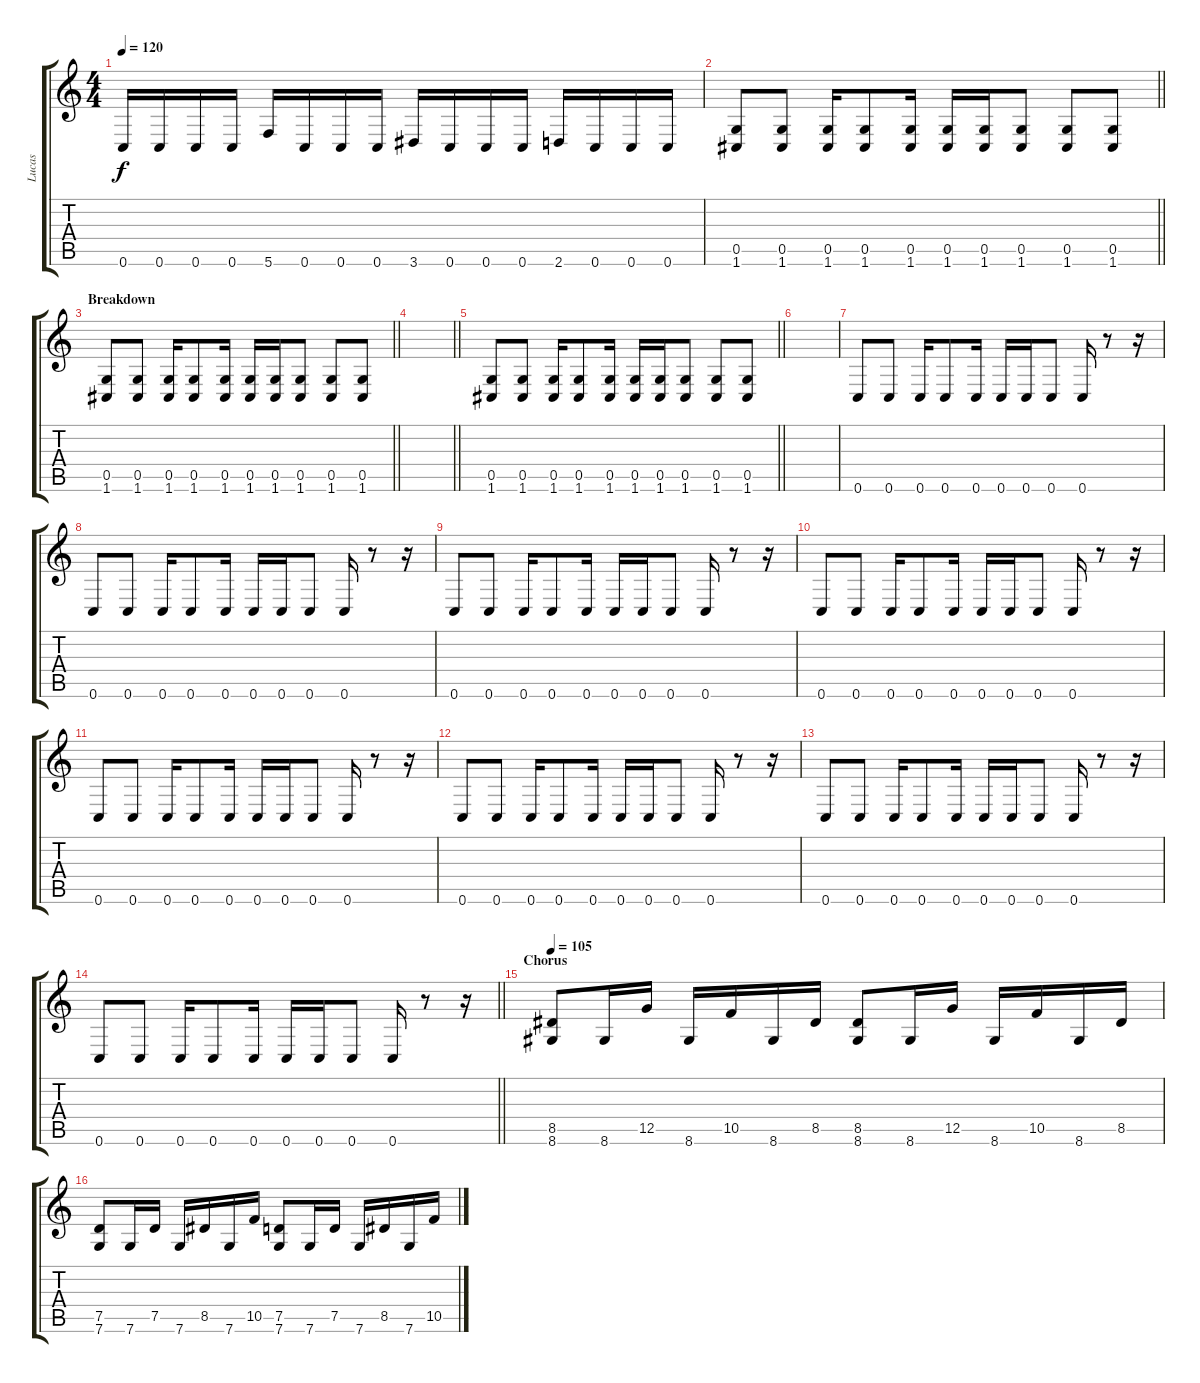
\track ("Lucas" "Lucas") {instrument overdrivenguitar}
\staff {score tabs}
\tuning (D4 A3 F3 C3 G2 C2) {hide}
\ts (4 4)
\tempo 120
\clef g2
\ks c
0.6.16{dy f} 0.6.16 0.6.16 0.6.16 5.6.16 0.6.16 0.6.16 0.6.16 3.6.16 0.6.16 0.6.16 0.6.16 2.6.16 0.6.16 0.6.16 0.6.16 |
\barLineRight lightlight
(0.5 1.6).8 (0.5 1.6).8 (0.5 1.6).16 (0.5 1.6).8 (0.5 1.6).16 (0.5 1.6).16 (0.5 1.6).16 (0.5 1.6).8 (0.5 1.6).8 (0.5 1.6).8 |
\section ("" "Breakdown")
\barLineRight lightlight
(0.5 1.6).8 (0.5 1.6).8 (0.5 1.6).16 (0.5 1.6).8 (0.5 1.6).16 (0.5 1.6).16 (0.5 1.6).16 (0.5 1.6).8 (0.5 1.6).8 (0.5 1.6).8 |
\barLineRight lightlight
|
\barLineRight lightlight
(0.5 1.6).8 (0.5 1.6).8 (0.5 1.6).16 (0.5 1.6).8 (0.5 1.6).16 (0.5 1.6).16 (0.5 1.6).16 (0.5 1.6).8 (0.5 1.6).8 (0.5 1.6).8 |
|
0.6.8 0.6.8 0.6.16 0.6.8 0.6.16 0.6.16 0.6.16 0.6.8 0.6.16 r.8 r.16 |
0.6.8 0.6.8 0.6.16 0.6.8 0.6.16 0.6.16 0.6.16 0.6.8 0.6.16 r.8 r.16 |
0.6.8 0.6.8 0.6.16 0.6.8 0.6.16 0.6.16 0.6.16 0.6.8 0.6.16 r.8 r.16 |
0.6.8 0.6.8 0.6.16 0.6.8 0.6.16 0.6.16 0.6.16 0.6.8 0.6.16 r.8 r.16 |
0.6.8 0.6.8 0.6.16 0.6.8 0.6.16 0.6.16 0.6.16 0.6.8 0.6.16 r.8 r.16 |
0.6.8 0.6.8 0.6.16 0.6.8 0.6.16 0.6.16 0.6.16 0.6.8 0.6.16 r.8 r.16 |
0.6.8 0.6.8 0.6.16 0.6.8 0.6.16 0.6.16 0.6.16 0.6.8 0.6.16 r.8 r.16 |
\barLineRight lightlight
0.6.8 0.6.8 0.6.16 0.6.8 0.6.16 0.6.16 0.6.16 0.6.8 0.6.16 r.8 r.16 |
\section ("" "Chorus")
\tempo 105
(8.5 8.6).8 8.6.16 12.5.16 8.6.16 10.5.16 8.6.16 8.5.16 (8.5 8.6).8 8.6.16 12.5.16 8.6.16 10.5.16 8.6.16 8.5.16 |
(7.5 7.6).8 7.6.16 7.5.16 7.6.16 8.5.16 7.6.16 10.5.16 (7.5 7.6).8 7.6.16 7.5.16 7.6.16 8.5.16 7.6.16 10.5.16
